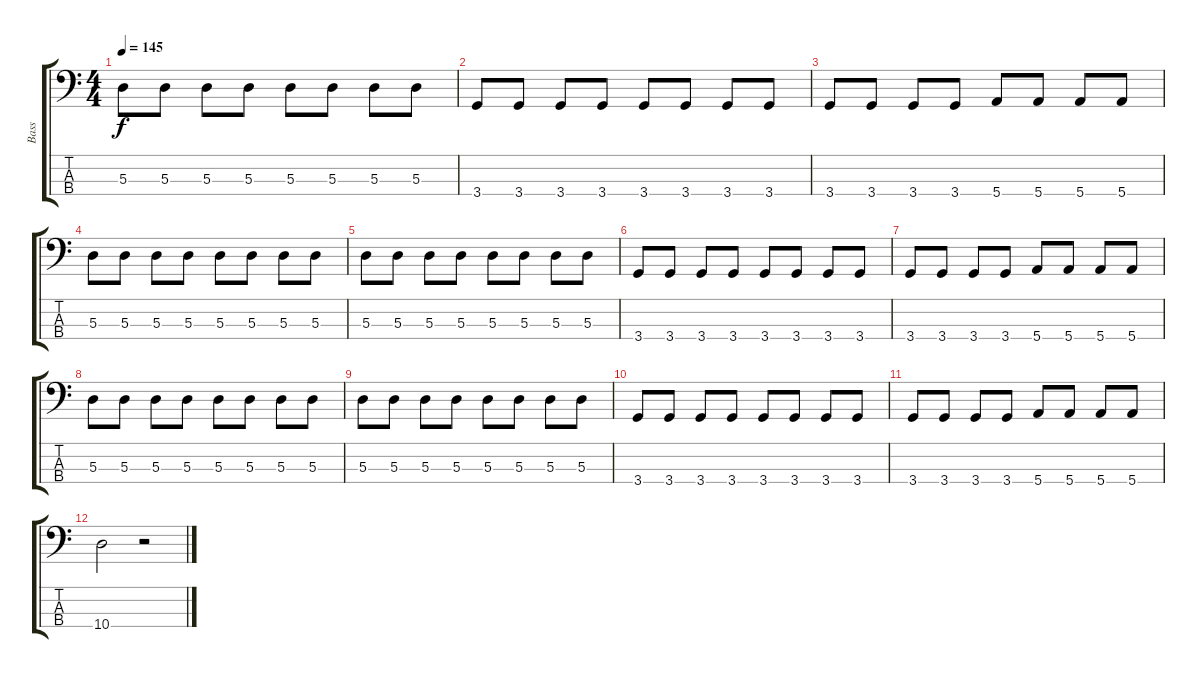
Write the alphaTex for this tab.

\track ("Bass" "Bass") {instrument electricbassfinger}
\staff {score tabs}
\tuning (G2 D2 A1 E1) {hide}
\ts (4 4)
\tempo 145
\clef f4
\ks c
5.3.8{dy f} 5.3.8 5.3.8 5.3.8 5.3.8 5.3.8 5.3.8 5.3.8 |
3.4.8 3.4.8 3.4.8 3.4.8 3.4.8 3.4.8 3.4.8 3.4.8 |
3.4.8 3.4.8 3.4.8 3.4.8 5.4.8 5.4.8 5.4.8 5.4.8 |
5.3.8 5.3.8 5.3.8 5.3.8 5.3.8 5.3.8 5.3.8 5.3.8 |
5.3.8 5.3.8 5.3.8 5.3.8 5.3.8 5.3.8 5.3.8 5.3.8 |
3.4.8 3.4.8 3.4.8 3.4.8 3.4.8 3.4.8 3.4.8 3.4.8 |
3.4.8 3.4.8 3.4.8 3.4.8 5.4.8 5.4.8 5.4.8 5.4.8 |
5.3.8 5.3.8 5.3.8 5.3.8 5.3.8 5.3.8 5.3.8 5.3.8 |
5.3.8 5.3.8 5.3.8 5.3.8 5.3.8 5.3.8 5.3.8 5.3.8 |
3.4.8 3.4.8 3.4.8 3.4.8 3.4.8 3.4.8 3.4.8 3.4.8 |
3.4.8 3.4.8 3.4.8 3.4.8 5.4.8 5.4.8 5.4.8 5.4.8 |
10.4.2 r.2
